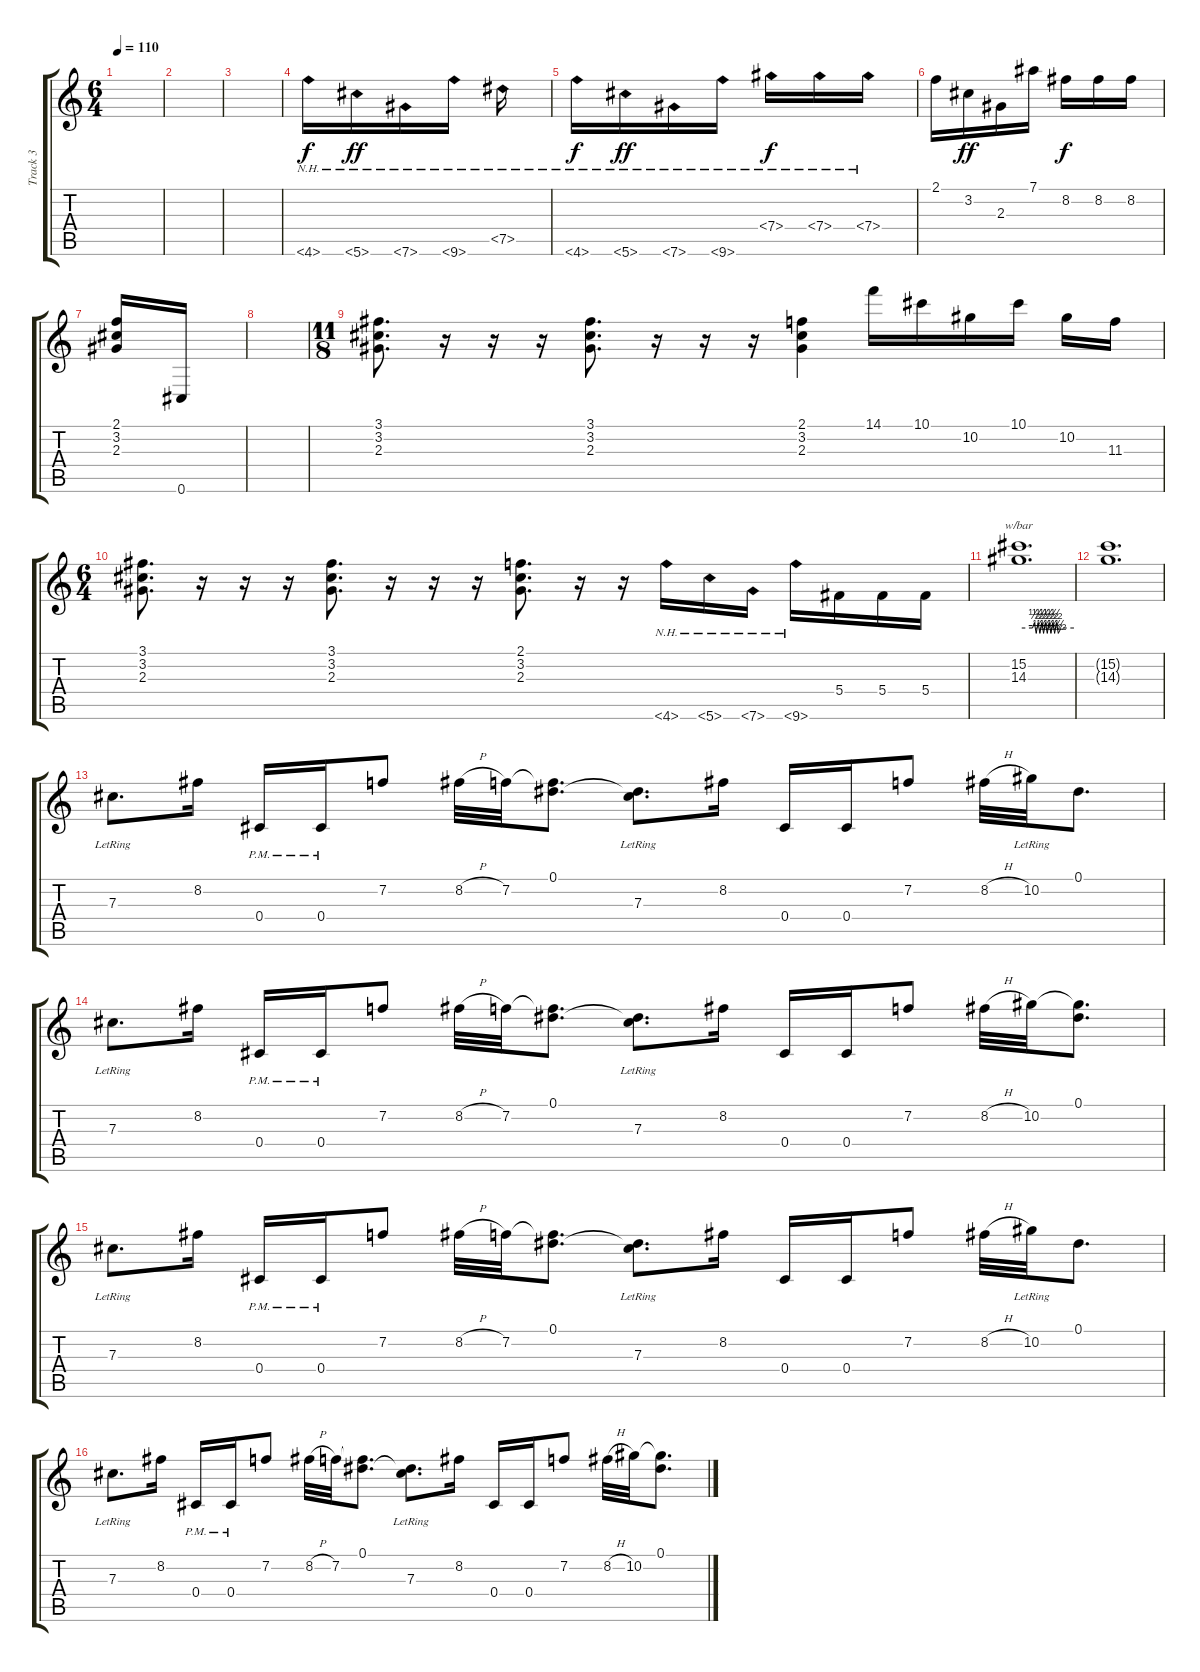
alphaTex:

\track ("Track 3" "Track 3") {instrument distortionguitar}
\staff {score tabs}
\tuning (Eb4 Bb3 Gb3 Db3 Ab2 Db2) {hide}
\ts (6 4)
\tempo 110
\clef g2
\ks c
|
|
|
4.6{nh}.16 5.6{nh}.16{dy ff} 7.6{nh}.16 9.6{nh}.16 7.5{nh}.16 |
4.6{nh}.16{dy f} 5.6{nh}.16{dy ff} 7.6{nh}.16 9.6{nh}.16 7.4{nh}.16{dy f} 7.4{nh}.16 7.4{nh}.16 |
2.1.16 3.2.16{dy ff} 2.3.16 7.1.16 8.2.16{dy f} 8.2.16 8.2.16 |
(2.1 3.2 2.3).16 0.6.16 |
|
\ts (11 8)
(3.1 3.2 2.3).8{d balance 16} r.16 r.16 r.16 (3.1 3.2 2.3).8{d} r.16 r.16 r.16 (2.1 3.2 2.3).4 14.1.16 10.1.16 10.2.16 10.1.16 10.2.16 11.3.16 |
\ts (6 4)
(3.1 3.2 2.3).8{d} r.16 r.16 r.16 (3.1 3.2 2.3).8{d} r.16 r.16 r.16 (2.1 3.2 2.3).8{d} r.16 r.16 4.6{nh}.16 5.6{nh}.16 7.6{nh}.16 9.6{nh}.16 5.4.16 5.4.16 5.4.16 |
(15.2 14.3).1{d tbe (custom default 0 0 15 0 17 2 19 -2 21 2 23 -2 25 2 27 -2 29 2 31 -2 33 2 35 -2 37 2 39 -2 41 2 43 -2 46 0 60 0)} |
(15.2{t} 14.3{t}).1{d} |
7.3{lr}.8{d} 8.2.16 0.4{pm}.16 0.4{pm}.16 7.2.8 8.2{h}.32 7.2.32 (0.1 7.2{t}).8{d} (0.1{t} 7.3{lr}).8{d} 8.2.16 0.4.16 0.4.16 7.2.8 8.2{h}.32 10.2{lr}.32 0.1.8{d} |
7.3{lr}.8{d} 8.2.16 0.4{pm}.16 0.4{pm}.16 7.2.8 8.2{h}.32 7.2.32 (0.1 7.2{t}).8{d} (0.1{t} 7.3{lr}).8{d} 8.2.16 0.4.16 0.4.16 7.2.8 8.2{h}.32 10.2.32 (0.1 10.2{t}).8{d} |
7.3{lr}.8{d} 8.2.16 0.4{pm}.16 0.4{pm}.16 7.2.8 8.2{h}.32 7.2.32 (0.1 7.2{t}).8{d} (0.1{t} 7.3{lr}).8{d} 8.2.16 0.4.16 0.4.16 7.2.8 8.2{h}.32 10.2{lr}.32 0.1.8{d} |
7.3{lr}.8{d} 8.2.16 0.4{pm}.16 0.4{pm}.16 7.2.8 8.2{h}.32 7.2.32 (0.1 7.2{t}).8{d} (0.1{t} 7.3{lr}).8{d} 8.2.16 0.4.16 0.4.16 7.2.8 8.2{h}.32 10.2.32 (0.1 10.2{t}).8{d}
